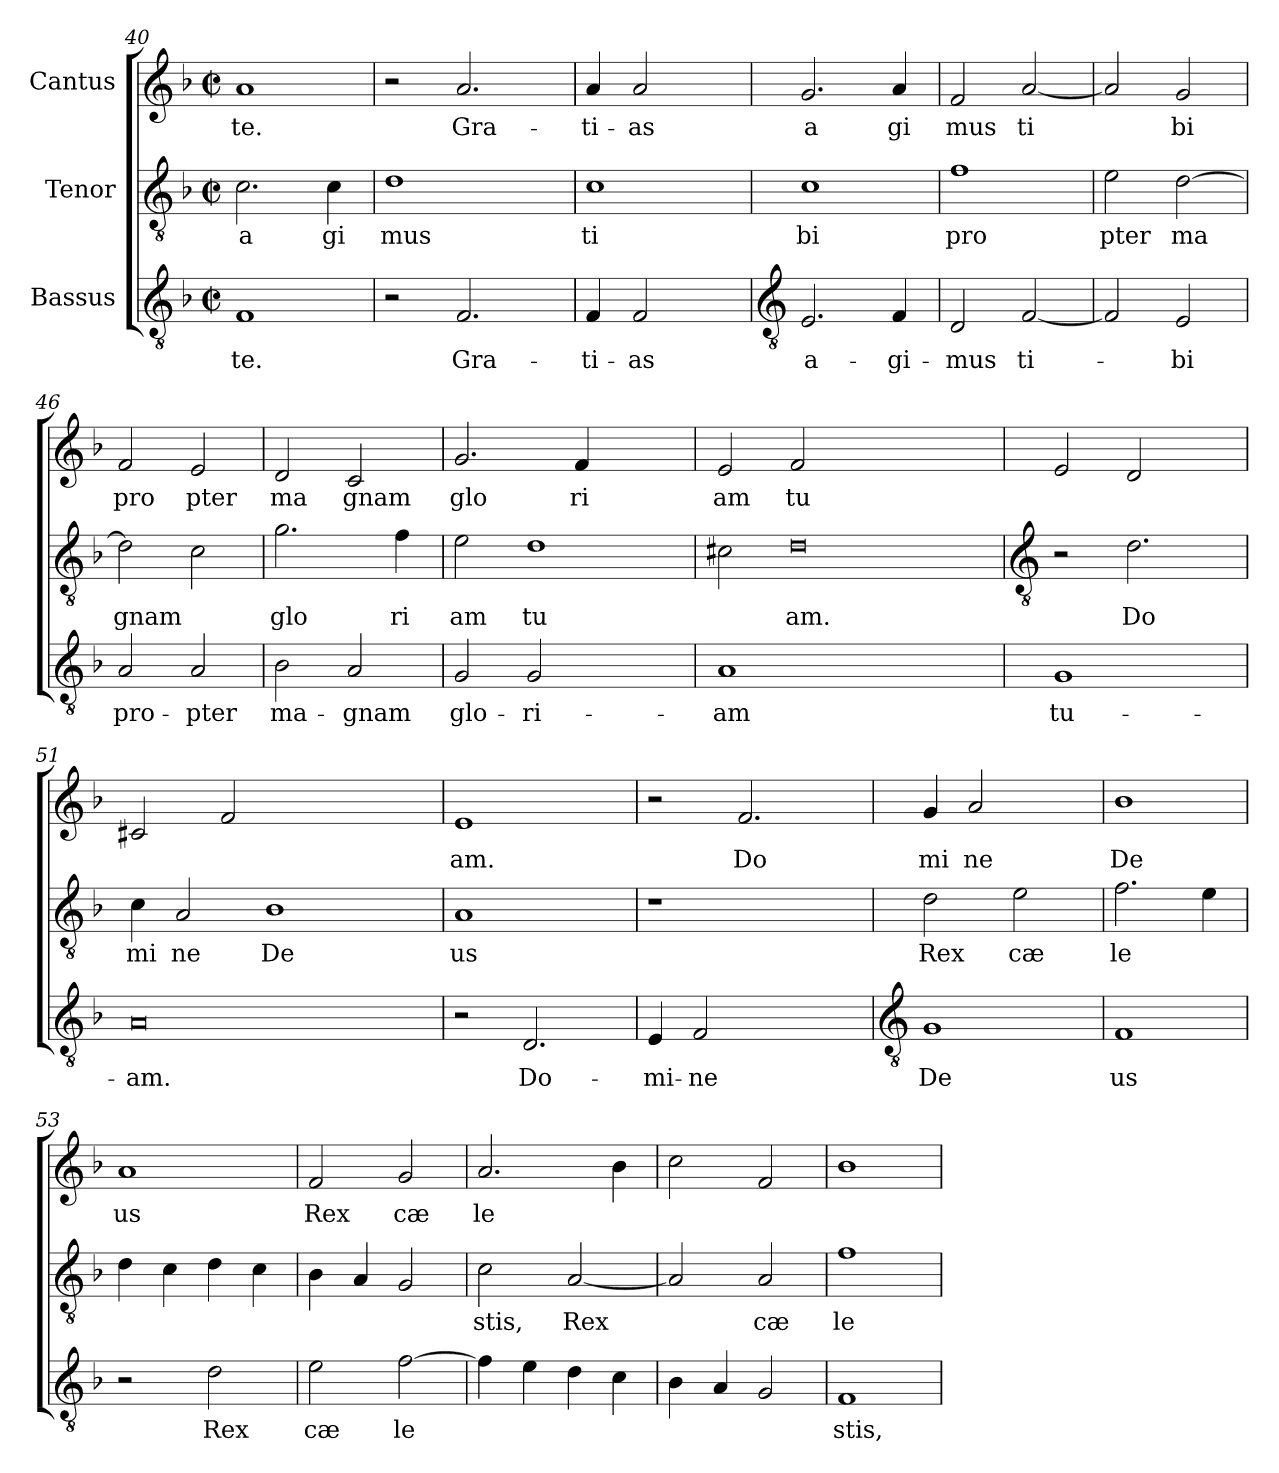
**kern	**text	**kern	**text	**kern	**text
*part3	*part3	*part2	*part2	*part1	*part1
*staff3	*staff3	*staff2	*staff2	*staff1	*staff1
*I"Bassus	*	*I"Tenor	*	*I"Cantus	*
!!LO:LB:g=z
*clefGv2	*	*clefGv2	*	*clefG2	*
*k[b-]	*	*k[b-]	*	*k[b-]	*
*F:	*	*F:	*	*F:	*
*M2/2	*	*M2/2	*	*M2/2	*
*met(c|)	*	*met(c|)	*	*met(c|)	*
=40A	=40A	=40A	=40A	=40A	=40A
!	!LO:LY:b	!	!LO:LY:b	!	!LO:LY:b
1F	te.	2.c\	a	1a	te.
!	!	!	!LO:LY:b	!	!
.	.	4c\	gi	.	.
=41	=41	=41	=41	=41	=41
!	!	!	!LO:LY:b	!	!
2r	.	1d	mus	2r	.
!	!LO:LY:b	!	!	!	!LO:LY:b
2.F/	Gra-	.	.	2.a/	Gra-
.	.	4ryy	.	.	.
=42	=42	=42	=42	=42	=42
!	!LO:LY:b	!	!LO:LY:b	!	!LO:LY:b
4F/	-ti-	1c	ti	4a/	-ti-
!	!LO:LY:b	!	!	!	!LO:LY:b
2F/	-as	.	.	2a/	-as
4ryy	.	.	.	4ryy	.
!!LO:LB:g=z
=43	=43	=43	=43	=43	=43
*clefGv2	*	*	*	*	*
!	!LO:LY:b	!	!LO:LY:b	!	!LO:LY:b
2.E/	a-	1c	bi	2.g/	a
!	!LO:LY:b	!	!	!	!LO:LY:b
4F/	-gi-	.	.	4a/	gi
=44	=44	=44	=44	=44	=44
!	!LO:LY:b	!	!LO:LY:b	!	!LO:LY:b
2D/	-mus	1f	pro	2f/	mus
!	!LO:LY:b	!	!	!	!LO:LY:b
[2F/	ti-	.	.	[2a/	ti
=45	=45	=45	=45	=45	=45
!	!	!	!LO:LY:b	!	!
2F/]	.	2e\	pter	2a/]	.
!	!LO:LY:b	!	!LO:LY:b	!	!LO:LY:b
2E/	-bi	[2d\	ma	2g/	bi
=46	=46	=46	=46	=46	=46
!	!LO:LY:b	!	!LO:LY:b	!	!LO:LY:b
2A/	pro-	2d\]	gnam	2f/	pro
!	!LO:LY:b	!	!	!	!LO:LY:b
2A/	-pter	2c\	.	2e/	pter
=47	=47	=47	=47	=47	=47
!	!LO:LY:b	!	!LO:LY:b	!	!LO:LY:b
2B-\	ma-	2.g\	glo	2d/	ma
!	!LO:LY:b	!	!	!	!LO:LY:b
2A/	-gnam	.	.	2c/	gnam
!	!	!	!LO:LY:b	!	!
.	.	4f\	ri	.	.
=48	=48	=48	=48	=48	=48
!	!LO:LY:b	!	!LO:LY:b	!	!LO:LY:b
2G/	glo-	2e\	am	2.g/	glo
!	!LO:LY:b	!	!LO:LY:b	!	!
2G/	-ri-	1d	tu	.	.
!	!	!	!	!	!LO:LY:b
.	.	.	.	4f/	ri
2ryy	.	.	.	2ryy	.
=49	=49	=49	=49	=49	=49
!	!LO:LY:b	!	!	!	!LO:LY:b
1A	-am	2c#X\	.	2e/	am
!	!	!	!LO:LY:b	!	!LO:LY:b
.	.	0d	am.	2f/	tu
1.ryy	.	.	.	1.ryy	.
!!LO:LB:g=z
=50	=50	=50	=50	=50	=50
*	*	*clefGv2	*	*	*
!	!LO:LY:b	!	!	!	!
1G	tu-	2r	.	2e/	.
!	!	!	!LO:LY:b	!	!
.	.	2.d\	Do	2d/	.
4ryy	.	.	.	4ryy	.
=51	=51	=51	=51	=51	=51
!	!LO:LY:b	!	!LO:LY:b	!	!
0A	-am.	4c\	mi	2c#X/	.
!	!	!	!LO:LY:b	!	!
.	.	2A/	ne	.	.
.	.	.	.	2f/	.
!	!	!	!LO:LY:b	!	!
.	.	1B-	De	.	.
.	.	.	.	1ryy	.
.	.	4ryy	.	.	.
=51A	=51A	=51A	=51A	=51A	=51A
!	!	!	!LO:LY:b	!	!LO:LY:b
2r	.	1A	us	1e	am.
!	!LO:LY:b	!	!	!	!
2.D/	Do-	.	.	.	.
.	.	4ryy	.	4ryy	.
=52A	=52A	=52A	=52A	=52A	=52A
!	!LO:LY:b	!	!	!	!
4E/	-mi-	1r	.	2r	.
!	!LO:LY:b	!	!	!	!
2F/	-ne	.	.	.	.
!	!	!	!	!	!LO:LY:b
.	.	.	.	2.f/	Do
2ryy	.	.	.	.	.
.	.	4ryy	.	.	.
!!LO:LB:g=z
=52B	=52B	=52B	=52B	=52B	=52B
*clefGv2	*	*	*	*	*
!	!LO:LY:b	!	!LO:LY:b	!	!LO:LY:b
1G	De	2d\	Rex	4g/	mi
!	!	!	!	!	!LO:LY:b
.	.	.	.	2a/	ne
!	!	!	!LO:LY:b	!	!
.	.	2e\	cæ	.	.
.	.	.	.	4ryy	.
!!LO:LB:g=z
=53	=53	=53	=53	=53	=53
!	!LO:LY:b	!	!LO:LY:b	!	!LO:LY:b
1F	us	2.f\	le	1b-	De
.	.	4e\	.	.	.
=53A	=53A	=53A	=53A	=53A	=53A
!	!	!	!	!	!LO:LY:b
2r	.	4d\	.	1a	us
.	.	4c\	.	.	.
!	!LO:LY:b	!	!	!	!
2d\	Rex	4d\	.	.	.
.	.	4c\	.	.	.
=54A	=54A	=54A	=54A	=54A	=54A
!	!LO:LY:b	!	!	!	!LO:LY:b
2e\	cæ	4B-\	.	2f/	Rex
.	.	4A/	.	.	.
!	!LO:LY:b	!	!	!	!LO:LY:b
[2f\	le	2G/	.	2g/	cæ
=55	=55	=55	=55	=55	=55
!	!	!	!LO:LY:b	!	!LO:LY:b
4f\]	.	2c\	stis,	2.a/	le
4e\	.	.	.	.	.
!	!	!	!LO:LY:b	!	!
4d\	.	[2A/	Rex	.	.
4c\	.	.	.	4b-\	.
=56	=56	=56	=56	=56	=56
4B-\	.	2A/]	.	2cc\	.
4A/	.	.	.	.	.
!	!	!	!LO:LY:b	!	!
2G/	.	2A/	cæ	2f/	.
=57	=57	=57	=57	=57	=57
!	!LO:LY:b	!	!LO:LY:b	!	!
1F	stis,	1f	le	1b-	.
=	=	=	=	=	=
*-	*-	*-	*-	*-	*-
